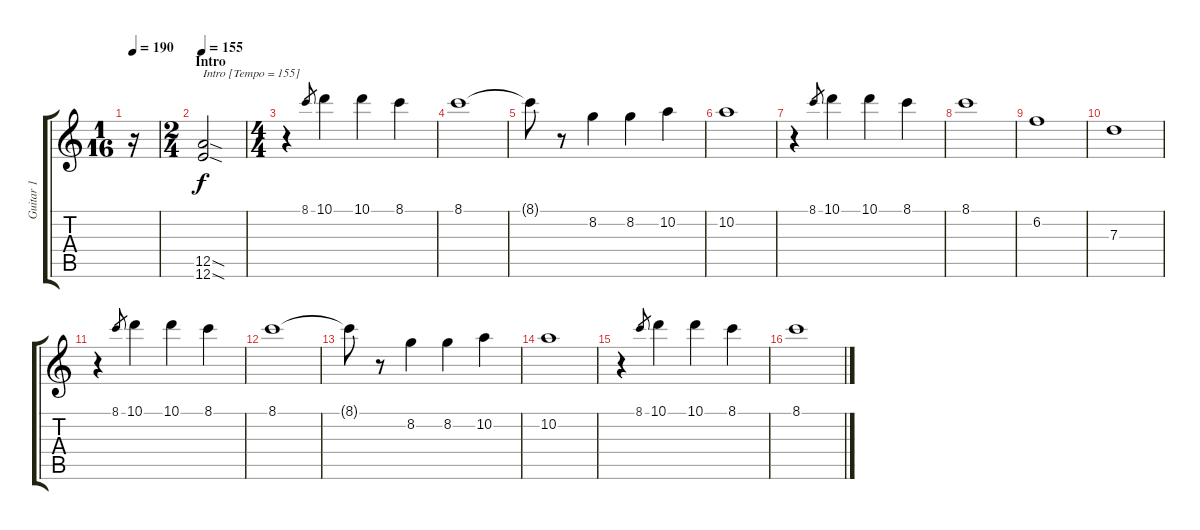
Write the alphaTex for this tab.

\track ("Guitar 1" "Guitar 1") {instrument distortionguitar}
\staff {score tabs}
\tuning (E4 B3 G3 D3 A2 E2) {hide}
\ts (1 16)
\tempo 190
\clef g2
\ks c
r.16{dy f instrument distortionguitar} |
\ts (2 4)
\section ("" "Intro")
\tempo 155
(12.5{sod} 12.6{sod}).2{txt "Intro [Tempo = 155]"} |
\ts (4 4)
r.4 8.1.8{gr} 10.1.4 10.1.4 8.1.4 |
8.1.1 |
8.1{t}.8 r.8 8.2.4 8.2.4 10.2.4 |
10.2.1 |
r.4 8.1.8{gr} 10.1.4 10.1.4 8.1.4 |
8.1.1 |
6.2.1 |
7.3.1 |
r.4 8.1.8{gr} 10.1.4 10.1.4 8.1.4 |
8.1.1 |
8.1{t}.8 r.8 8.2.4 8.2.4 10.2.4 |
10.2.1 |
r.4 8.1.8{gr} 10.1.4 10.1.4 8.1.4 |
8.1.1
